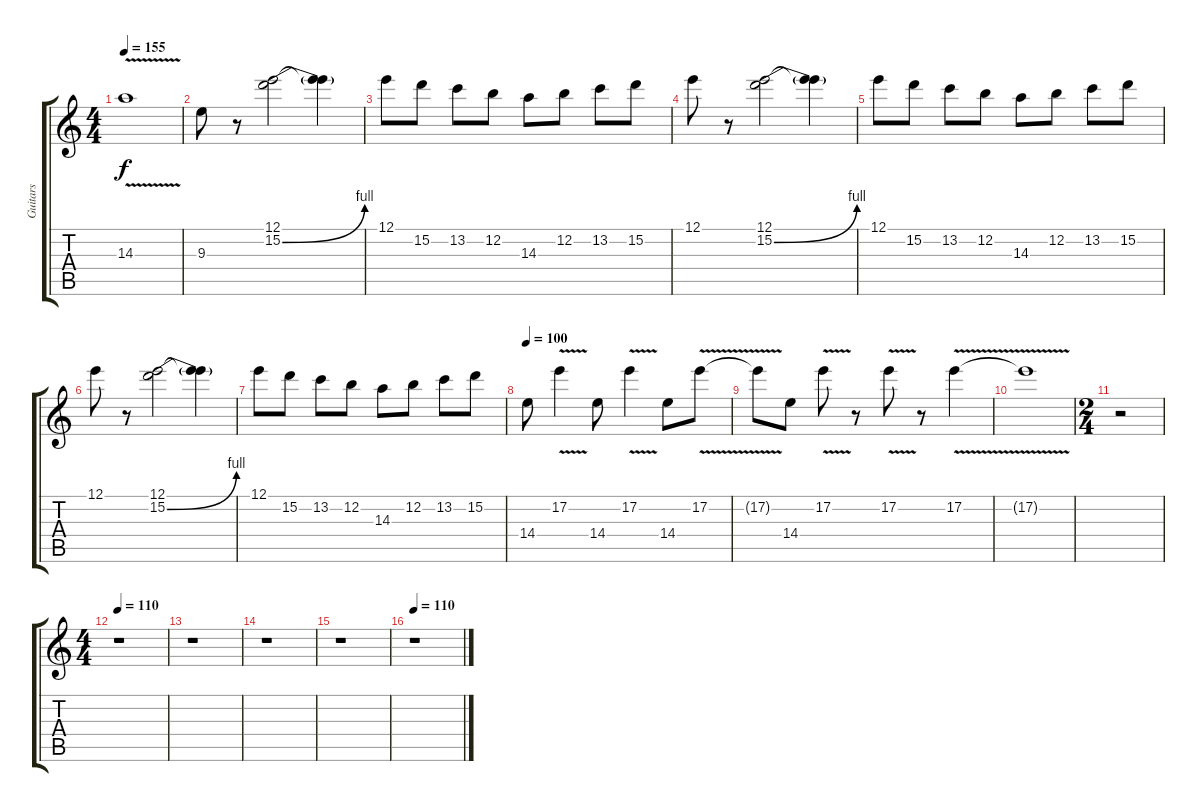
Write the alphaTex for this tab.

\track ("Guitars" "Guitars") {instrument distortionguitar}
\staff {score tabs}
\tuning (E4 B3 G3 D3 A2 E2) {hide}
\ts (4 4)
\tempo 155
\clef g2
\ks c
14.3{v}.1{dy f} |
9.3.8 r.8 (12.1 15.2{be (bend 0 0 60 4)}).2 (12.1{t} 15.2{t}).4 |
12.1.8 15.2.8 13.2.8 12.2.8 14.3.8 12.2.8 13.2.8 15.2.8 |
12.1.8 r.8 (12.1 15.2{be (bend 0 0 60 4)}).2 (12.1{t} 15.2{t}).4 |
12.1.8 15.2.8 13.2.8 12.2.8 14.3.8 12.2.8 13.2.8 15.2.8 |
12.1.8 r.8 (12.1 15.2{be (bend 0 0 60 4)}).2 (12.1{t} 15.2{t}).4 |
12.1.8 15.2.8 13.2.8 12.2.8 14.3.8 12.2.8 13.2.8 15.2.8 |
\tempo 100
14.4.8 17.2{v}.4 14.4.8 17.2{v}.4 14.4.8 17.2{v}.8 |
17.2{t}.8 14.4.8 17.2{v}.8 r.8 17.2{v}.8 r.8 17.2{v}.4 |
17.2{t}.1 |
\ts (2 4)
r.2 |
\ts (4 4)
\tempo 110
r.1 |
r.1 |
r.1 |
r.1 |
\tempo 110
r.1
